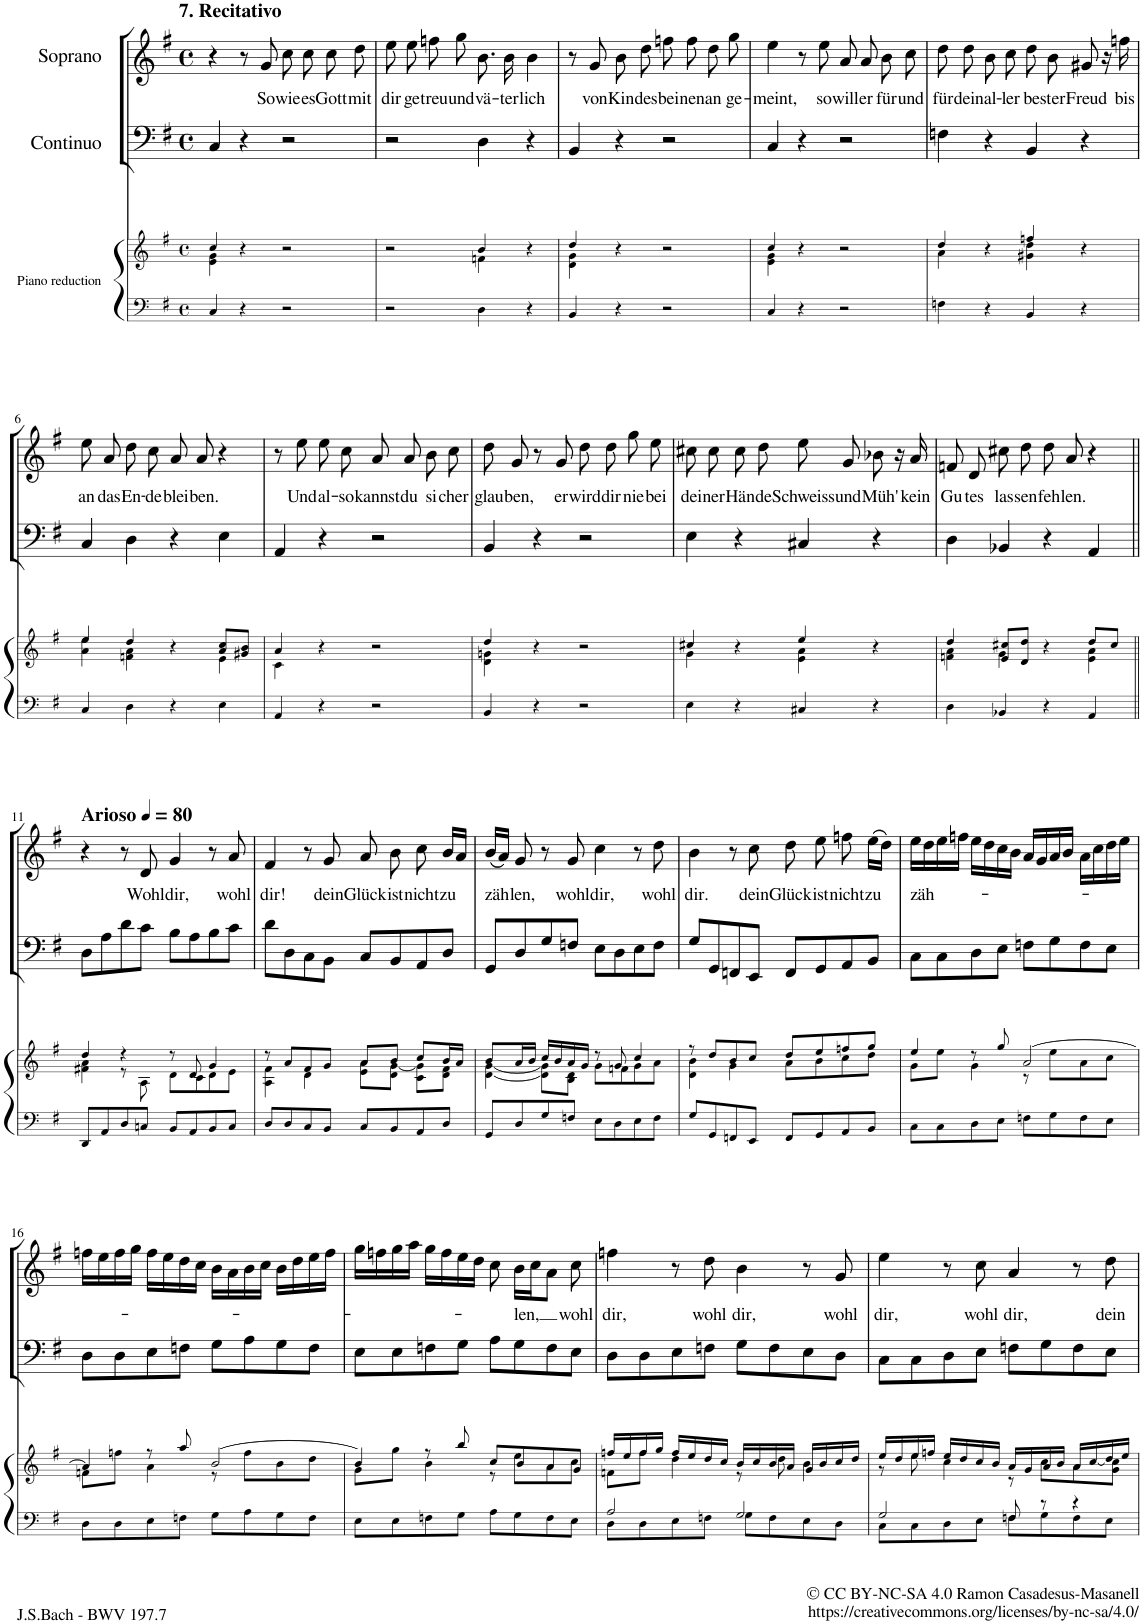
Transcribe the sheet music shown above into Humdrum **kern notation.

**kern	**kern	**kern	**kern	**text
*part3	*part3	*part2	*part1	*part1
*staff4	*staff3	*staff2	*staff1	*staff1
*I"Piano reduction	*	*I"Continuo	*I"Soprano	*
*I'Pno	*	*	*	*
*stria5	*stria5	*	*	*
*clefF4	*clefG2	*clefF4	*clefG2	*
*k[f#]	*k[f#]	*k[f#]	*k[f#]	*
*M4/4	*M4/4	*M4/4	*M4/4	*
*met(c)	*met(c)	*met(c)	*met(c)	*
=1	=1	=1	=1	=1
*	*^	*	*	*
!	!	!	!	!LO:TX:a:B:t=7. Recitativo	!
4C/	4cc/	4e\ 4g\	4C/	4r	.
4r	4r	4ryy	4r	8r	.
!	!	!	!	!	!LO:LY:b
.	.	.	.	8g/	So
!	!	!	!	!	!LO:LY:b
2r	2r	2ryy	2r	8cc\	wie
!	!	!	!	!	!LO:LY:b
.	.	.	.	8cc\	es
!	!	!	!	!	!LO:LY:b
.	.	.	.	8cc\	Gott
!	!	!	!	!	!LO:LY:b
.	.	.	.	8dd\	mit
=2	=2	=2	=2	=2	=2
!	!	!	!	!	!LO:LY:b
2r	2r	2ryy	2r	8ee\	dir
!	!	!	!	!	!LO:LY:b
.	.	.	.	8ee\	ge-
!	!	!	!	!	!LO:LY:b
.	.	.	.	8ffn\	-treu
!	!	!	!	!	!LO:LY:b
.	.	.	.	8gg\	und
!	!	!	!	!	!LO:LY:b
4D\	4b/	4fn\	4D\	8.b\	vä-
!	!	!	!	!	!LO:LY:b
.	.	.	.	16b\	-ter-
!	!	!	!	!	!LO:LY:b
4r	4r	4ryy	4r	4b\	-lich
=3	=3	=3	=3	=3	=3
4BB/	4dd/	4d\ 4g\	4BB/	8r	.
!	!	!	!	!	!LO:LY:b
.	.	.	.	8g/	von
!	!	!	!	!	!LO:LY:b
4r	4r	4ryy	4r	8b\	Kin-
!	!	!	!	!	!LO:LY:b
.	.	.	.	8dd\	-des-
!	!	!	!	!	!LO:LY:b
2r	2r	2ryy	2r	8ffn\	-bei-
!	!	!	!	!	!LO:LY:b
.	.	.	.	8ff\	-nen
!	!	!	!	!	!LO:LY:b
.	.	.	.	8dd\	an
!	!	!	!	!	!LO:LY:b
.	.	.	.	8gg\	ge-
=4	=4	=4	=4	=4	=4
!	!	!	!	!	!LO:LY:b
4C/	4cc/	4e\ 4g\	4C/	4ee\	-meint,
4r	4r	4ryy	4r	8r	.
!	!	!	!	!	!LO:LY:b
.	.	.	.	8ee\	so
!	!	!	!	!	!LO:LY:b
2r	2r	2ryy	2r	8a/	will
!	!	!	!	!	!LO:LY:b
.	.	.	.	8a/	er
!	!	!	!	!	!LO:LY:b
.	.	.	.	8b\	für
!	!	!	!	!	!LO:LY:b
.	.	.	.	8cc\	und
=5	=5	=5	=5	=5	=5
!	!	!	!	!	!LO:LY:b
4Fn\	4dd/	4a\	4Fn\	8dd\	für
!	!	!	!	!	!LO:LY:b
.	.	.	.	8dd\	dein
!	!	!	!	!	!LO:LY:b
4r	4r	4ryy	4r	8b\	al-
!	!	!	!	!	!LO:LY:b
.	.	.	.	8cc\	-ler-
!	!	!	!	!	!LO:LY:b
4BB/	4ffn/	4g#X\ 4dd\	4BB/	8dd\	-be-
!	!	!	!	!	!LO:LY:b
.	.	.	.	8b\	-ster
!	!	!	!	!	!LO:LY:b
4r	4r	4ryy	4r	8g#X/	Freud
.	.	.	.	16r	.
!	!	!	!	!	!LO:LY:b
.	.	.	.	16ffn\	bis
!!LO:LB:g=z
=6	=6	=6	=6	=6	=6
!	!	!	!	!	!LO:LY:b
4C/	4ee/	4a\ 4ee\	4C/	8ee\	an
!	!	!	!	!	!LO:LY:b
.	.	.	.	8a/	das
!	!	!	!	!	!LO:LY:b
4D\	4dd/	4fn\ 4a\	4D\	8dd\	En-
!	!	!	!	!	!LO:LY:b
.	.	.	.	8cc\	-de
!	!	!	!	!	!LO:LY:b
4r	4r	4ryy	4r	8a/	blei-
!	!	!	!	!	!LO:LY:b
.	.	.	.	8a/	-ben.
4E\	8a/ 8cc/L	4e\	4E\	4r	.
.	8g#X/ 8b/J	.	.	.	.
=7	=7	=7	=7	=7	=7
4AA/	4a/	4c\	4AA/	8r	.
!	!	!	!	!	!LO:LY:b
.	.	.	.	8ee\	Und
!	!	!	!	!	!LO:LY:b
4r	4r	4ryy	4r	8ee\	al-
!	!	!	!	!	!LO:LY:b
.	.	.	.	8cc\	-so
!	!	!	!	!	!LO:LY:b
2r	2r	2ryy	2r	8a/	kannst
!	!	!	!	!	!LO:LY:b
.	.	.	.	8a/	du
!	!	!	!	!	!LO:LY:b
.	.	.	.	8b\	si-
!	!	!	!	!	!LO:LY:b
.	.	.	.	8cc\	-cher
=8	=8	=8	=8	=8	=8
!	!	!	!	!	!LO:LY:b
4BB/	4dd/	4d\ 4gn\	4BB/	8dd\	glau-
!	!	!	!	!	!LO:LY:b
.	.	.	.	8g/	-ben,
4r	4r	4ryy	4r	8r	.
!	!	!	!	!	!LO:LY:b
.	.	.	.	8g/	er
!	!	!	!	!	!LO:LY:b
2r	2r	2ryy	2r	8dd\	wird
!	!	!	!	!	!LO:LY:b
.	.	.	.	8dd\	dir
!	!	!	!	!	!LO:LY:b
.	.	.	.	8gg\	nie
!	!	!	!	!	!LO:LY:b
.	.	.	.	8ee\	bei
=9	=9	=9	=9	=9	=9
!	!	!	!	!	!LO:LY:b
4E\	4cc#X/	4g\	4E\	8cc#X\	dei-
!	!	!	!	!	!LO:LY:b
.	.	.	.	8cc#\	-ner
!	!	!	!	!	!LO:LY:b
4r	4r	4ryy	4r	8cc#\	Hän-
!	!	!	!	!	!LO:LY:b
.	.	.	.	8dd\	-de
!	!	!	!	!	!LO:LY:b
4C#X/	4ee/	4e\ 4a\	4C#X/	8ee\	Schweiss
!	!	!	!	!	!LO:LY:b
.	.	.	.	8g/	und
!	!	!	!	!	!LO:LY:b
4r	4r	4ryy	4r	8b-X\	Müh'
.	.	.	.	16r	.
!	!	!	!	!	!LO:LY:b
.	.	.	.	16a/	kein
=10	=10	=10	=10	=10	=10
!	!	!	!	!	!LO:LY:b
4D\	4dd/	4fn\ 4a\	4D\	8fn/	Gu-
!	!	!	!	!	!LO:LY:b
.	.	.	.	8d/	-tes
!	!	!	!	!	!LO:LY:b
4BB-X/	8e/ 8cc#X/L	4g\	4BB-X/	8cc#X\	las-
!	!	!	!	!	!LO:LY:b
.	8d/ 8dd/J	.	.	8dd\	-sen
!	!	!	!	!	!LO:LY:b
4r	4r	4ryy	4r	8dd\	feh-
!	!	!	!	!	!LO:LY:b
.	.	.	.	8a/	-len.
4AA/	8dd/L	4e\ 4a\	4AA/	4r	.
.	8cc#/J	.	.	.	.
!!LO:LB:g=z
=11||	=11||	=11||	=11||	=11||	=11||
*	*	*	*	*MM80	*
!	!	!	!	!LO:TX:a:B:t=Arioso	!
8DD/L	4dd/	4f#X\ 4a\	8D\L	4r	.
8AA/	.	.	8A\	.	.
8D/	4r	8r	8d\	8r	.
!	!	!	!	!	!LO:LY:b
8Cn/J	.	8A\	8c\J	8d/	Wohl
!	!	!	!	!	!LO:LY:b
8BB/L	8r	8d\L	8B\L	4g/	dir,
8AA/	8d/	8c\	8A\	.	.
8BB/	4g/	8d\	8B\	8r	.
!	!	!	!	!	!LO:LY:b
8C/J	.	8e\J	8c\J	8a/	wohl
=12	=12	=12	=12	=12	=12
!	!	!	!	!	!LO:LY:b
8D/L	8r	4A\ 4f#\	8d\L	4f#/	dir!
8D/	8a/L	.	8D\	.	.
8C/	8f#/	4d\	8C\	8r	.
!	!	!	!	!	!LO:LY:b
8BB/J	8g/J	.	8BB\J	8g/	dein
!	!	!	!	!	!LO:LY:b
8C/L	8a/L	8e\ 8a\L	8C/L	8a/	Glück
!	!	!	!	!	!LO:LY:b
8BB/	8b/J	8d\ [8g\J	8BB/	8b\	ist
!	!	!	!	!	!LO:LY:b
8AA/	8cc/L	8c\ 8g\]L	8AA/	8cc\	nicht
!	!	!	!	!	!LO:LY:b
8D/J	16b/L	8d\ 8f#\J	8D/J	16b/LL	zu
.	16a/JJ	.	.	16a/JJ	.
=13	=13	=13	=13	=13	=13
!	!	!	!	!	!LO:LY:b
8GG/L	8b/L	[4d\ [4g\	8GG/L	(16b/LL	zäh-
.	.	.	.	16a/JJ)	.
!	!	!	!	!	!LO:LY:b
8D/	16a/L	.	8D/	8g/	-len,
.	16b/JJ	.	.	.	.
8G/	16cc/LL	8d\] 8g\]L	8G/	8r	.
.	16b/	.	.	.	.
!	!	!	!	!	!LO:LY:b
8Fn/J	16a/	8B\ 8d\J	8Fn/J	8g/	wohl
.	16g/JJ	.	.	.	.
!	!	!	!	!	!LO:LY:b
8E\L	8r	8g\L	8E\L	4cc\	dir,
8D\	8g/	8fn\	8D\	.	.
8E\	4cc/	8g\	8E\	8r	.
!	!	!	!	!	!LO:LY:b
8F\J	.	8a\J	8F\J	8dd\	wohl
=14	=14	=14	=14	=14	=14
!	!	!	!	!	!LO:LY:b
8G/L	8r	4d\ 4b\	8G/L	4b\	dir.
8GG/	8dd/L	.	8GG/	.	.
8FFn/	8b/	4g\	8FFn/	8r	.
!	!	!	!	!	!LO:LY:b
8EE/J	8cc/J	.	8EE/J	8cc\	dein
!	!	!	!	!	!LO:LY:b
8FF/L	8dd/L	8a\L	8FF/L	8dd\	Glück
!	!	!	!	!	!LO:LY:b
8GG/	8ee/	8b\	8GG/	8ee\	ist
!	!	!	!	!	!LO:LY:b
8AA/	8ffn/	8cc\	8AA/	8ffn\	nicht
!	!	!	!	!	!LO:LY:b
8BB/J	8gg/J	8dd\J	8BB/J	(16ee\LL	zu
.	.	.	.	16dd\JJ)	.
=15	=15	=15	=15	=15	=15
!	!	!	!	!	!LO:LY:b
8C\L	4ee/	8g\L	8C\L	16ee\LL	zäh-
.	.	.	.	16dd\	.
8C\	.	8ee\J	8C\	16ee\	.
.	.	.	.	16ffn\JJ	.
8D\	8r	4g\	8D\	16ee\LL	.
.	.	.	.	16dd\	.
8E\J	8gg/	.	8E\J	16cc\	.
.	.	.	.	16b\JJ	.
8Fn\L	[2a/	8r	8Fn\L	16a/LL	.
.	.	.	.	16g/	.
8G\	.	8ee\L	8G\	16a/	.
.	.	.	.	16b/JJ	.
8F\	.	8a\	8F\	16a\LL	.
.	.	.	.	16cc\	.
8E\J	.	8cc\J	8E\J	16dd\	.
.	.	.	.	16ee\JJ	.
!!LO:LB:g=z
=16	=16	=16	=16	=16	=16
8D\L	4a/]	8fn\L	8D\L	16ffn\LL	.
.	.	.	.	16ee\	.
8D\	.	8ffn\J	8D\	16ff\	.
.	.	.	.	16gg\JJ	.
8E\	8r	4a\	8E\	16ff\LL	.
.	.	.	.	16ee\	.
8Fn\J	8aa/	.	8Fn\J	16dd\	.
.	.	.	.	16cc\JJ	.
8G\L	[2b/	8r	8G\L	16b\LL	.
.	.	.	.	16a\	.
8A\	.	8ff\L	8A\	16b\	.
.	.	.	.	16cc\JJ	.
8G\	.	8b\	8G\	16b\LL	.
.	.	.	.	16dd\	.
8F\J	.	8dd\J	8F\J	16ee\	.
.	.	.	.	16ff\JJ	.
=17	=17	=17	=17	=17	=17
8E\L	4b/]	8g\L	8E\L	16gg\LL	.
.	.	.	.	16ffn\	.
8E\	.	8gg\J	8E\	16gg\	.
.	.	.	.	16aa\JJ	.
8Fn\	8r	4b\	8Fn\	16gg\LL	.
.	.	.	.	16ff\	.
8G\J	8bb/	.	8G\J	16ee\	.
.	.	.	.	16dd\JJ	.
8A\L	8cc/L	8r	8A\L	8cc\	.
!	!	!	!	!	!LO:LY:b
8G\	8b/	8ee\L	8G\	16b\LL	-len,
.	.	.	.	16cc\J	.
8F\	8a/	8a\	8F\	8a\J	.
!	!	!	!	!	!LO:LY:b
8E\J	8g/J	8cc\J	8E\J	8cc\	wohl
=18	=18	=18	=18	=18	=18
*^	*	*	*	*	*
!	!	!	!	!	!	!LO:LY:b
2A/	8D\L	16ffn/LL	8fn\L	8D\L	4ffn\	dir,
.	.	16ee/	.	.	.	.
.	8D\	16ff/	8ff\J	8D\	.	.
.	.	16gg/JJ	.	.	.	.
.	8E\	16ff/LL	4dd\	8E\	8r	.
.	.	16ee/	.	.	.	.
!	!	!	!	!	!	!LO:LY:b
.	8Fn\J	16dd/	.	8Fn\J	8dd\	wohl
.	.	16cc/JJ	.	.	.	.
!	!	!	!	!	!	!LO:LY:b
2G/	8G\L	16b/LL	8r	8G\L	4b\	dir,
.	.	16cc/	.	.	.	.
.	8F\	16b/	8dd\	8F\	.	.
.	.	16a/JJ	.	.	.	.
.	8E\	16g/LL	4b\	8E\	8r	.
.	.	16b/	.	.	.	.
!	!	!	!	!	!	!LO:LY:b
.	8D\J	16cc/	.	8D\J	8g/	wohl
.	.	16dd/JJ	.	.	.	.
=19	=19	=19	=19	=19	=19	=19
!	!	!	!	!	!	!LO:LY:b
2G/	8C\L	16ee/LL	8r	8C\L	4ee\	dir,
.	.	16dd/	.	.	.	.
.	8C\	16ee/	8ee\	8C\	.	.
.	.	16ffn/JJ	.	.	.	.
.	8D\	16ee/LL	4cc\	8D\	8r	.
.	.	16dd/	.	.	.	.
!	!	!	!	!	!	!LO:LY:b
.	8E\J	16cc/	.	8E\J	8cc\	wohl
.	.	16b/JJ	.	.	.	.
!	!	!	!	!	!	!LO:LY:b
8Fn/	8F\L	16a/LL	8r	8Fn\L	4a/	dir,
.	.	16g/	.	.	.	.
8r	8G\	16a/	8cc\L	8G\	.	.
.	.	16b/JJ	.	.	.	.
4r	8F\	16a/LL	8a\	8F\	8r	.
.	.	[<16cc/	.	.	.	.
!	!	!	!	!	!	!LO:LY:b
.	8E\J	16dd/	8g\ 8cc\]J	8E\J	8dd\	dein
.	.	16ee/JJ	.	.	.	.
*v	*v	*	*	*	*	*
*	*v	*v	*	*	*
=	=	=	=	=
*-	*-	*-	*-	*-
